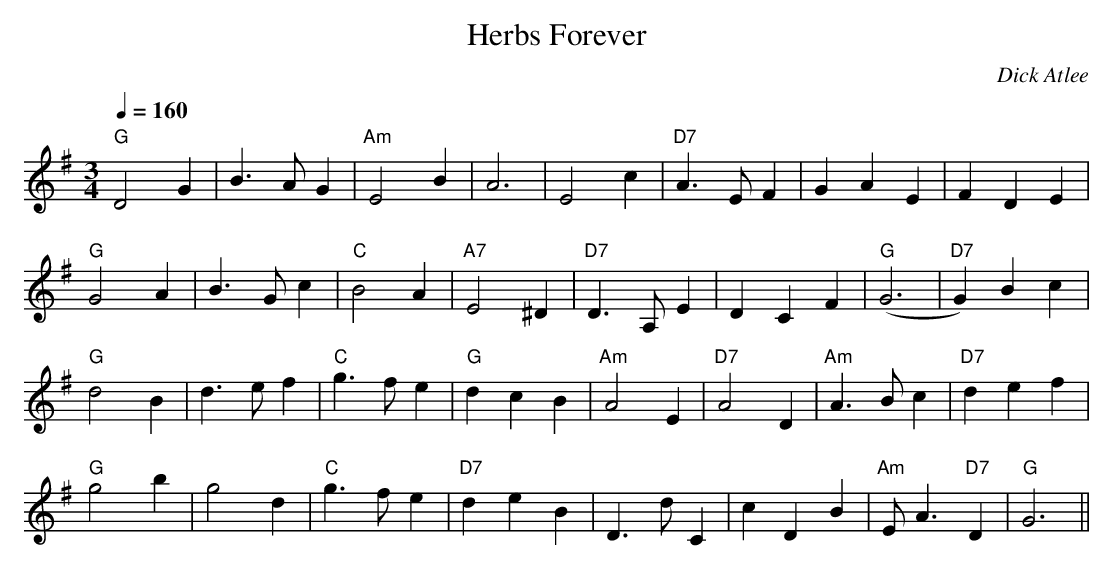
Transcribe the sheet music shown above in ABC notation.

X:1
T:Herbs Forever
M:3/4
L:1/4
Q:1/4=160
C:Dick Atlee
K:G
"G" D2 G | B>A G | "Am" E2 B | A3 |
E2 c | "D7" A>E F | GAE | FDE | !
"G" G2 A | B>G c | "C" B2 A | "A7" E2 ^D |
"D7" D>A, E | D C F |
"G" (G3 | "D7" G) B c | !
"G" d2 B | d>e f | "C" g>f e | "G" d c B |
"Am" A2 E | "D7" A2 D | "Am" A>B c | "D7" d e f | !
"G" g2 b | g2 d | "C" g>f e | "D7" d e B |
D>d C | c D B | "Am" E<A "D7" D | "G" G3 ||
